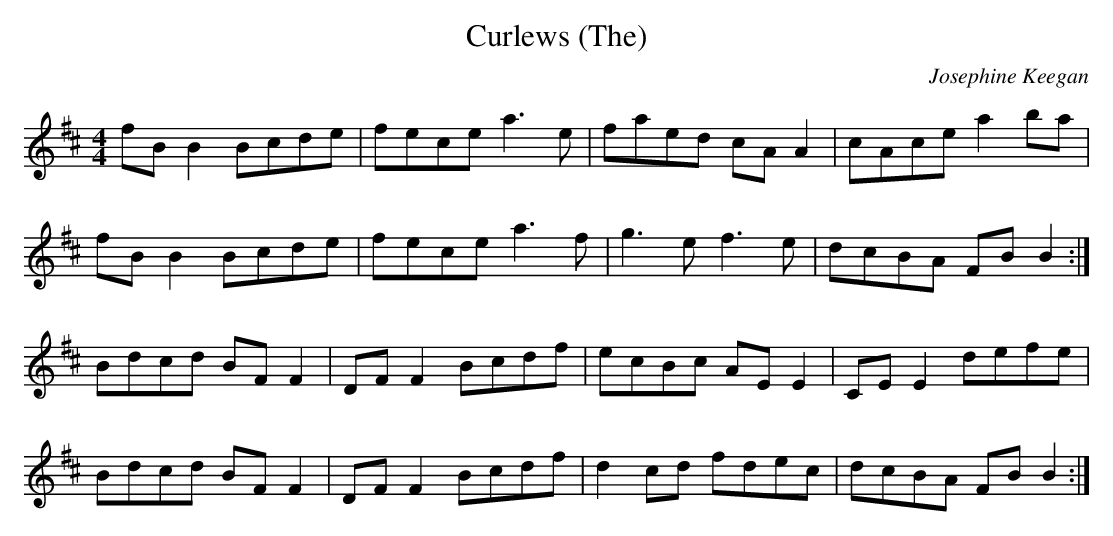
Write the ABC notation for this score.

X:1
T: Curlews (The)
C: Josephine Keegan
M: 4/4
L: 1/8
K: Bm
fBB2 Bcde | fece a3e | faed cAA2 | cAce a2ba |
fBB2 Bcde | fece a3f | g3e f3e | dcBA FBB2 :|
Bdcd BFF2 | DFF2 Bcdf | ecBc AEE2 | CEE2 defe |
Bdcd BFF2 | DFF2 Bcdf | d2cd fdec | dcBA FBB2 :|
